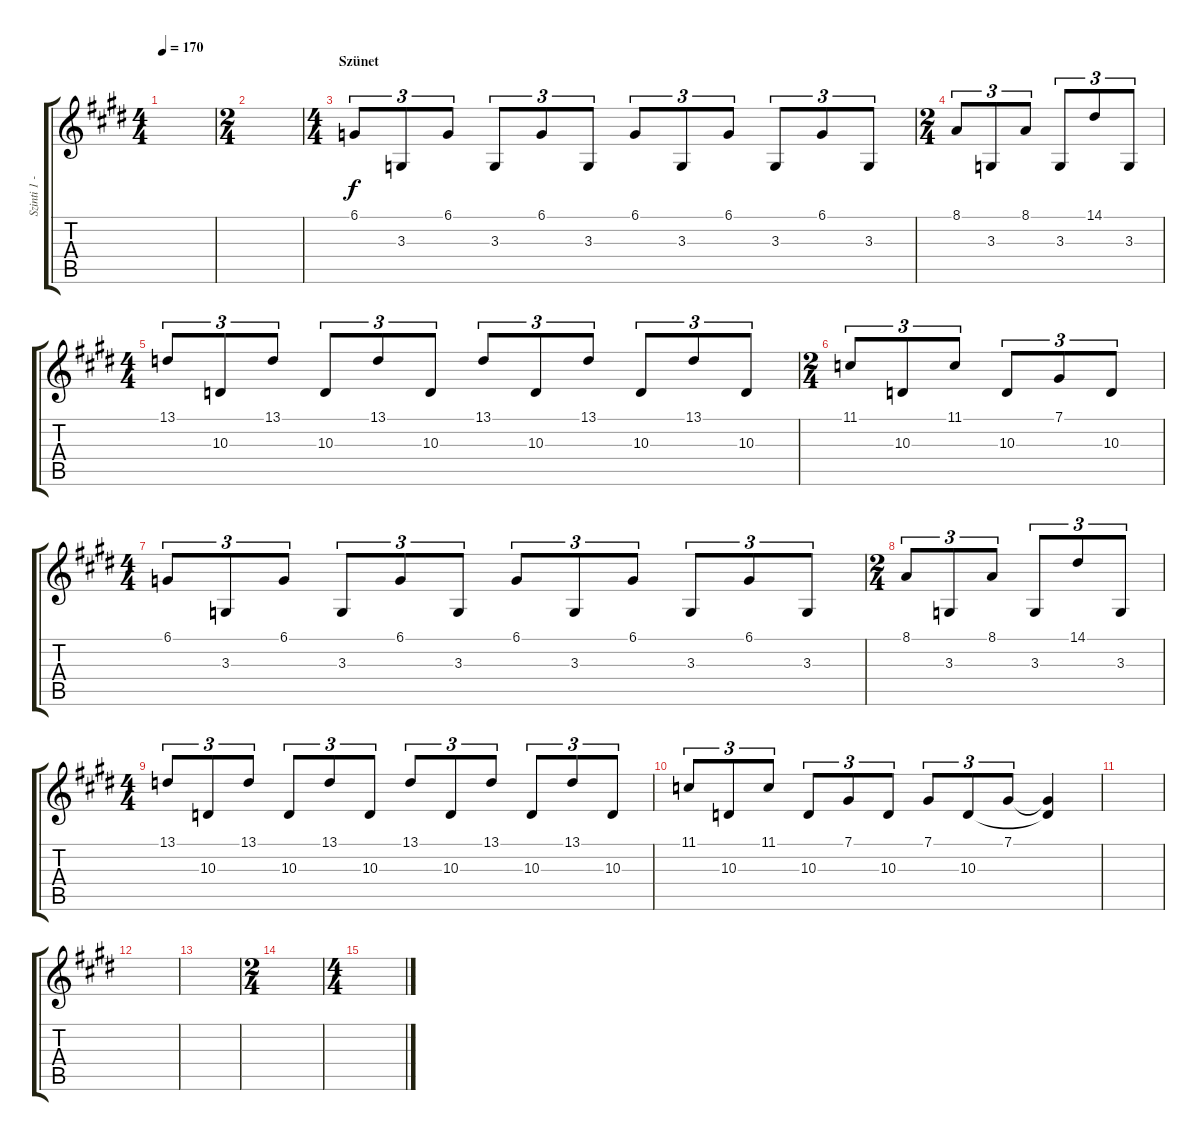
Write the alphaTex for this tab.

\track ("Szinti 1 - Lead, Szóló" "Szinti 1 -") {instrument lead1square}
\staff {score tabs}
\tuning (Db4 Ab3 E3 B2 Gb2 Db2) {hide}
\ts (4 4)
\tempo 170
\clef g2
\ks c#minor
|
\ts (2 4)
|
\ts (4 4)
\section ("" "Szünet")
6.1.8{tu (3 2)} 3.3.8{tu (3 2)} 6.1.8{tu (3 2)} 3.3.8{tu (3 2)} 6.1.8{tu (3 2)} 3.3.8{tu (3 2)} 6.1.8{tu (3 2)} 3.3.8{tu (3 2)} 6.1.8{tu (3 2)} 3.3.8{tu (3 2)} 6.1.8{tu (3 2)} 3.3.8{tu (3 2)} |
\ts (2 4)
8.1.8{tu (3 2)} 3.3.8{tu (3 2)} 8.1.8{tu (3 2)} 3.3.8{tu (3 2)} 14.1.8{tu (3 2)} 3.3.8{tu (3 2)} |
\ts (4 4)
13.1.8{tu (3 2)} 10.3.8{tu (3 2)} 13.1.8{tu (3 2)} 10.3.8{tu (3 2)} 13.1.8{tu (3 2)} 10.3.8{tu (3 2)} 13.1.8{tu (3 2)} 10.3.8{tu (3 2)} 13.1.8{tu (3 2)} 10.3.8{tu (3 2)} 13.1.8{tu (3 2)} 10.3.8{tu (3 2)} |
\ts (2 4)
11.1.8{tu (3 2)} 10.3.8{tu (3 2)} 11.1.8{tu (3 2)} 10.3.8{tu (3 2)} 7.1.8{tu (3 2)} 10.3.8{tu (3 2)} |
\ts (4 4)
6.1.8{tu (3 2)} 3.3.8{tu (3 2)} 6.1.8{tu (3 2)} 3.3.8{tu (3 2)} 6.1.8{tu (3 2)} 3.3.8{tu (3 2)} 6.1.8{tu (3 2)} 3.3.8{tu (3 2)} 6.1.8{tu (3 2)} 3.3.8{tu (3 2)} 6.1.8{tu (3 2)} 3.3.8{tu (3 2)} |
\ts (2 4)
8.1.8{tu (3 2)} 3.3.8{tu (3 2)} 8.1.8{tu (3 2)} 3.3.8{tu (3 2)} 14.1.8{tu (3 2)} 3.3.8{tu (3 2)} |
\ts (4 4)
13.1.8{tu (3 2)} 10.3.8{tu (3 2)} 13.1.8{tu (3 2)} 10.3.8{tu (3 2)} 13.1.8{tu (3 2)} 10.3.8{tu (3 2)} 13.1.8{tu (3 2)} 10.3.8{tu (3 2)} 13.1.8{tu (3 2)} 10.3.8{tu (3 2)} 13.1.8{tu (3 2)} 10.3.8{tu (3 2)} |
11.1.8{tu (3 2)} 10.3.8{tu (3 2)} 11.1.8{tu (3 2)} 10.3.8{tu (3 2)} 7.1.8{tu (3 2)} 10.3.8{tu (3 2)} 7.1.8{tu (3 2)} 10.3.8{tu (3 2)} 7.1.8{tu (3 2)} (7.1{t} 10.3{t}).4 |
|
|
|
\ts (2 4)
|
\ts (4 4)
